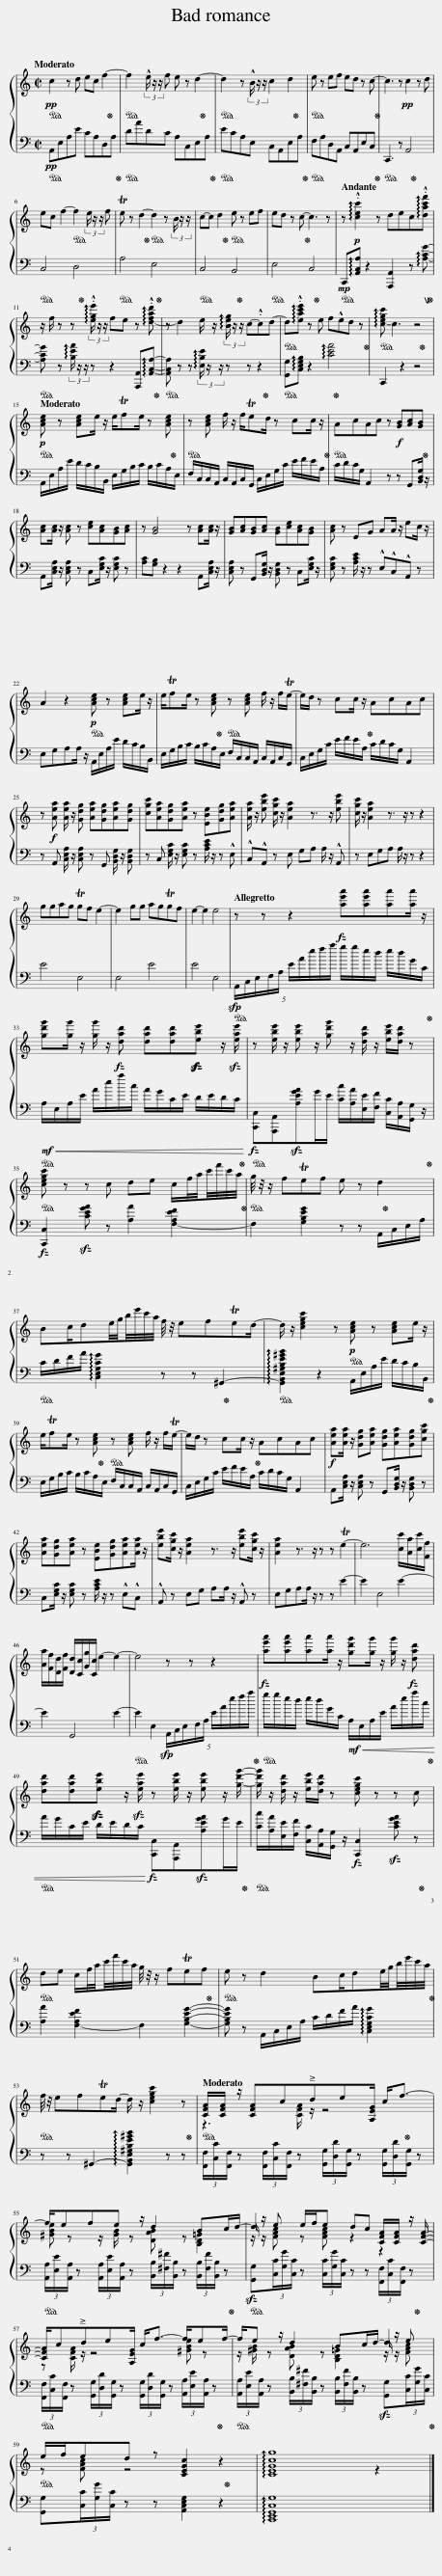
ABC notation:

X:1
%%score { ( 1 3 ) | 2 }
L:1/8
Q:1/4=114
M:2/2
I:linebreak $
K:C
V:1 treble
V:3 treble
V:2 bass
V:1
!pp!!ped! c2!ped! z d ec f2-!ped-up! |!ped! f2!ped! (3!^!e/ z/ z/ f e z d2-!ped-up! |!ped! d2!ped! z (3!^!B/ z/ z/ c2 d2!ped-up! |!ped! e!ped! z ef ed z c-!ped-up! | c3!ped! z!pp! c2 z d!ped-up! |$ %5
 e!ped!c f2-!ped! f2 (3e/ z/ z/ f!ped-up! | Te!ped! z d2-!ped-up!!ped! d2 z (3B/ z/ z/!ped-up! | c-!ped!c d2!ped-up!!ped! e z ef!ped-up! | e!ped!d z c- c3!ped-up! z |[Q:1/4=92] z!ped!!p! !arpeggio!.[cec']2 z dec!arpeggio!.[dac'f']!ped!!ped-up! |$ %10
 z/!ped! f/ z z (3!arpeggio!.[ege']/ z/ z/ fe z !arpeggio!.[d-fad']!ped-up! | z!ped! d2 e/ z/ (3!arpeggio![Beg]/ z/ z/ c-.cd-!ped-up! |!ped! d!ped!!arpeggio!.[eac'e'] z e f!^!ed z!ped-up! |!ped! !arpeggio![c-egc'] c3 z4!ped-up! |$!p![Q:1/4=114]!ped! [Ace] z [Ace]e/ z/ e/Tfe/ z [Ace]!ped-up! | %15
!ped! z [Ace] f/ z/ f/Ted/ z cc/ z/!ped-up! |!ped! AcAc z!f! [GB][Ac][GB]!ped-up! |$ [Ac][Ac]/ z/ [Ac] z [ce][Ac][GB][Ac] | z [GB]4 z [Ac][Ac]/ z/ | [GB][Ac][GB][Ac] [GB][ce][Ac][GB] | %20
 [Ac] z EG AA/ z/ ec/ z/ |$ A2 z2!p!!ped! [Ace] z [Ace]e/ z/ | e/Tfe/ z [Ace]!ped-up!!ped! z [Ace] f/ z/ f/Te/- | e/d/ z cc/ z/!ped-up! AcAc |$ z!f! [Aea] [Aea]/ z/ [Gdg] [Aea][Gdg][Aea][Gdg] | %25
 [cgc'][Aea][Gdg][Aea] z [EBe][Gdg][Aea] | [Aea]/ z/ [ebe'] [cgc']/ z/ [Aea]2 z3/2 z/ [ebe'] | [cgc']/ z/ [Aea]2 z3/2 z/ z z2 |$ ggag Tgf e2- | e2 gg agTgf | %30
 e2- e2 e4 |[Q:1/4=116] z!ped! z z2 [ae'a'][ae'a'][aa'][aa']/ z/!ped-up! |$ [gd'g']!ped![gg']/ z/ [gg']/ z/ [dad'] [dad'][dad']!sfz![ebe'] z/!sfz! [eae']/!ped-up! | z!ped! [ebe']/ z/ [ebe'] z/ [gd'g'] z/ [dad']/ z/ [ebe']/[dad']/ z!ped-up! |$!ped! [cegc'] z z c de c/f/4a/4c'/4f'/4c'/4a/4!ped-up! | %35
!ped! g/4 z/4 z/ fTef e z d2!ped-up! |$ B!ped!c/de/4g/4b/4e'/4c'/4a/4 f/4 z/4 efTed/-!ped-up! | d/!ped! z/ [cegc']2 z!p!!ped! [Ace] z [Ace]e/ z/!ped-up! |$ e/Tfe/ z [Ace]!ped-up!!ped! z [Ace] f/ z/ f/Te/- | e/d/ z cc/ z/ AcAc | %40
!f! [Aea][Aea]/ z/ [Gdg][Aea] [Gdg][Aea][Gdg][cgc'] |$ [Aea][Gdg][Aea] z [EBe][Gdg][Aea][Aea]/ z/ | [ebe'][cgc']/ z/ [Aea]2 z3/2 z/ [ebe'][cgc']/ z/ | [Aea]2 z3/2 z/ z z !trill(!Te2-!trill)! | e6 [cc']/[Aa]/[cc']/[Ff]/ |$ %45
 [Aa]/[Ff]/[Dd]/[Ff]/ [Dd]/[Cc]/[Gg]/[Cc]/ e2- e2- | e4!ped! z!ped-up! z z2 | [ae'a']!ped![ae'a'][aa'][aa']/ z/ [gd'g'][gg']/ z/ [gg']/ z/ [dad']!ped-up! |$ [dad']!ped![dad']!sfz![ebe'] z/!sfz! [eae']/ z [ebe']/ z/ [ebe'] z/ [gd'g']/-!ped-up! | [gd'g']/!ped! z/ [dad']/ z/ [ebe']/[dad']/ z [cegc'] z z c!ped-up! |$ %50
!ped! de c/f/4a/4c'/4f'/4c'/4a/4 g/4 z/4 z/ fTef!ped-up! |!ped! e z d2 Bc/de/4g/4b/4e'/4c'/4a/4!ped-up! |$!ped! f/4 z/4 efTed/- d/ z/ [cegc']2 z!ped-up! |[Q:1/4=114]!ped! [CFA]/[CFA]/ z/ [CFA]cde[A,EG]/ c<f-!ped-up! |$ f/!ped!efe z/ d2 Bc/d/-!ped-up! | %55
 d/!ped! z/ e e/f/e dc [CFA]/[CFA]/ z/ [CFA]/-!ped-up! |$ [CFA]/!ped!cde[A,EG]/ c<f- f/ef/-!ped-up! | f/!ped!e z/ d2 Bc/d/- d/ z/ e!ped-up! |$!ped! e/f/ed z [CEGc]2 z2!ped-up! | !arpeggio![CEGcg]8 |] %60
V:2
!pp! A,,E,A,E CA,D,A, | DADC A,C,E,A, | ECA,E, C,A,,E,A, | F,A,D,A,, C,A,,E,C, | C,,3 z A,,4 |$ %5
 C,4 D,4 | A,4 E,4 | C,4 B,,4 | E,4 C,4 |!mp! C,,!arpeggio![A,,C,A,] z2 [A,,,A,,]2 z !arpeggio![A,CG]- |$ %10
 [A,CG] z (3!arpeggio![B,EA]/ z/ z/ z z2 [A,,,A,,]!arpeggio![A,,C,A,]- | [A,,C,A,] z z (3!arpeggio![E,B,E]/ z/ z/ z z z2 | [G,,G,]!arpeggio![C,E,G,B,] z2 !arpeggio![CEA]4 | C,,2 z2 z4 |$ A,,/E,/A,/E/ D/C/B,/B,,/ E,/G,/B,/C/ B,/C/A,/E,/ | %15
 F,/C,/C,/A,,/ C,/A,,/C,/G,,/ C,/E,/G,/C/ E/F/E/A,/ | C/D/C/G,/ A,,2 z z G,,[B,,D,G,]/ z/ |$ A,,[C,E,A,]/ z/ [C,E,A,] z C,[E,G,C]/ z/ [E,G,C] z | [A,C][G,B,] z2 z2 A,,[C,E,A,]/ z/ | [C,E,A,] z G,,[B,,D,G,]/ z/ [B,,D,G,] z C,[E,G,C]/ z/ | %20
 [E,G,C] z [A,CE]/ z/ z !^!E,!^!C,!^!A,, z |$ E,G,A,A,/ z/ A,,/E,/A,/E/ D/C/B,/B,,/ | E,/G,/B,/C/ B,/C/A,/E,/ F,/C,/C,/A,,/ C,/A,,/C,/G,,/ | C,/E,/G,/C/ E/F/E/A,/ C/D/C/G,/ A,,2 |$ z A,, [C,E,A,]/ z/ [C,E,A,] z G,, [B,,D,G,]/ z/ [B,,D,G,] | %25
 z C, [E,G,C]/ z/ [E,G,C] z [A,CE]/ z/ z !^!E, | !^!C,!^!A,, z E, G,A, A,/ z/ !^!A,, | z E,G,A, A,/ z/ z z2 |$ E4 E,4 | E,4 E4 | %30
 E4 E,4 | (5:4:10A,,/C,/E,/F,/A,/ E/A/e/f/a/ g/g/e/d/ e/d/G/C/ |$!mf!!<(! A,/E,/A,/E/ A/e/a/c/ A/G/C/E/ D/E/D/C/!<)! | [C,,C,][A,,,A,,]!sfz![A,EGA]G/E/ [Cc]/[A,A]/[E,E]/[F,F]/ [C,C]/[A,,A,]/[G,,G,]/ z/ |$ [C,,C,]2!sfz! [CEGA] z [A,A]2 [F,-A,EF]2 | %35
 F,2 [G,B,EG]2 z z A,,/C,/E,/A,/ |$ C/D/F/A/ !arpeggio![C,E,G,CG]2 z z ^G,,2- | !arpeggio![G,,B,,E,^G,B,E^GB]2 z2 A,,/E,/A,/E/ D/C/B,/B,,/ |$ E,/G,/B,/C/ B,/C/A,/E,/ F,/C,/C,/A,,/ C,/A,,/C,/G,,/ | C,/E,/G,/C/ E/F/E/A,/ C/D/C/G,/ A,,2 | %40
 A,,[C,E,A,]/ z/ [C,E,A,] z G,,[B,,D,G,]/ z/ [B,,D,G,] z |$ C,[E,G,C]/ z/ [E,G,C] z [A,CE]/ z/ z !^!E,!^!C, | !^!A,, z E,G, A,A,/ z/ !^!A,, z | E,G,A,A,/ z/ z z E2- | E2 E,4 E2- |$ %45
 E2 G,,4 E2- | E2 E,2 (5:4:10A,,/C,/E,/F,/A,/ E/A/e/f/a/ | g/g/e/d/ e/d/G/C/!mf!!<(! A,/E,/A,/E/ A/e/a/c/ |$ A/G/C/E/ D/E/D/C/!<)! [C,,C,][A,,,A,,]!sfz![A,EGA]G/E/ | [Cc]/[A,A]/[E,E]/[F,F]/ [C,C]/[A,,A,]/[G,,G,]/ z/ [C,,C,]2!sfz! [CEGA] z |$ %50
 [A,A]2 [F,-A,EF]2 F,2 [G,B,EG]2- | [G,B,EG] z A,,/C,/E,/A,/ C/D/F/A/ !arpeggio![C,E,G,CG]2 |$ z z ^G,,2- !arpeggio![G,,B,,E,^G,B,E^GB]2 z z | (3[F,,F,]/[C,C]/[F,,F,]/ z (3[F,,F,]/[C,C]/[F,,F,]/ z (3[G,,G,]/[D,D]/[G,,G,]/ z (3[G,,G,]/[D,D]/[G,,G,]/ z |$ (3[A,,A,]/[E,E]/[A,,A,]/ z (3[A,,A,]/[E,E]/[A,,A,]/ z (3[B,,B,]/[^F,^F]/[B,,B,]/ z (3[B,,B,]/[F,F]/[B,,B,]/ z | %55
!sfz! [G,,G,](3[C,C]/[G,G]/[C,C]/ z (3[C,C]/[G,G]/[C,C]/ z z (3[F,,F,]/[C,C]/[F,,F,]/ z |$ (3[F,,F,]/[C,C]/[F,,F,]/ z (3[G,,G,]/[D,D]/[G,,G,]/ z (3[G,,G,]/[D,D]/[G,,G,]/ z (3[A,,A,]/[E,E]/[A,,A,]/ z | (3[A,,A,]/[E,E]/[A,,A,]/ z (3[B,,B,]/[^F,^F]/[B,,B,]/ z (3[B,,B,]/[F,F]/[B,,B,]/ z!sfz! [G,,G,](3[C,C]/[G,G]/[C,C]/ |$ [G,,G,](3[C,C]/[G,G]/[C,C]/ z z [A,,C,E,G,]2 z2 | !arpeggio![C,,E,,G,,C,G,]8 |] %60
V:3
 x8 | x8 | x8 | x8 | x8 |$ %5
 x8 | x8 | x8 | x8 | x8 |$ %10
 x8 | x8 | x8 | x8 |$ x8 | %15
 x8 | x8 |$ x8 | x8 | x8 | %20
 x8 |$ x8 | x8 | x8 |$ x8 | %25
 x8 | x8 | x8 |$ x8 | x8 | %30
 x8 | x8 |$ x8 | x8 |$ x8 | %35
 x8 |$ x8 | x8 |$ x8 | x8 | %40
 x8 |$ x8 | x8 | x8 | x8 |$ %45
 x8 | x8 | x8 |$ x8 | x8 |$ %50
 x8 | x8 |$ x8 | z3 [CFA]/ z/ z4 |$ [^GBe] z z/ [GB]/ z [DAB] z [B,D=G]2 | %55
 z/ z/ [FAc] z [FAc] z2 z2 |$ z [CFA]/ z/ z4 [^GBe] z | z/ [^GB]/ z [DAB] z [B,D=G]2 z/ z/ [FAc] |$ z [FAc] z4 x2 | x6 z2 |] %60
